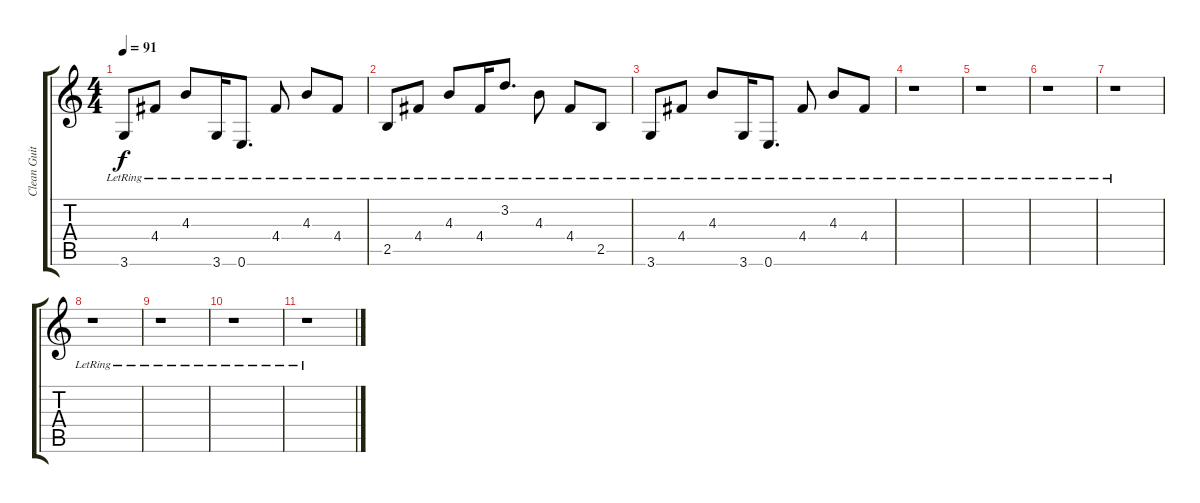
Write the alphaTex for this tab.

\track ("Clean Guitar 01" "Clean Guit") {instrument electricguitarclean}
\staff {score tabs}
\tuning (E4 B3 G3 D3 A2 E2) {hide}
\ts (4 4)
\tempo 91
\clef g2
\ks c
3.6{lr}.8{dy f} 4.4{lr}.8 4.3{lr}.8 3.6{lr}.16 0.6{lr}.8{d} 4.4{lr}.8 4.3{lr}.8 4.4{lr}.8 |
2.5{lr}.8 4.4{lr}.8 4.3{lr}.8 4.4{lr}.16 3.2{lr}.8{d} 4.3{lr}.8 4.4{lr}.8 2.5{lr}.8 |
3.6{lr}.8 4.4{lr}.8 4.3{lr}.8 3.6{lr}.16 0.6{lr}.8{d} 4.4{lr}.8 4.3{lr}.8 4.4{lr}.8 |
r.1 |
r.1 |
r.1 |
r.1 |
r.1 |
r.1 |
r.1 |
r.1
